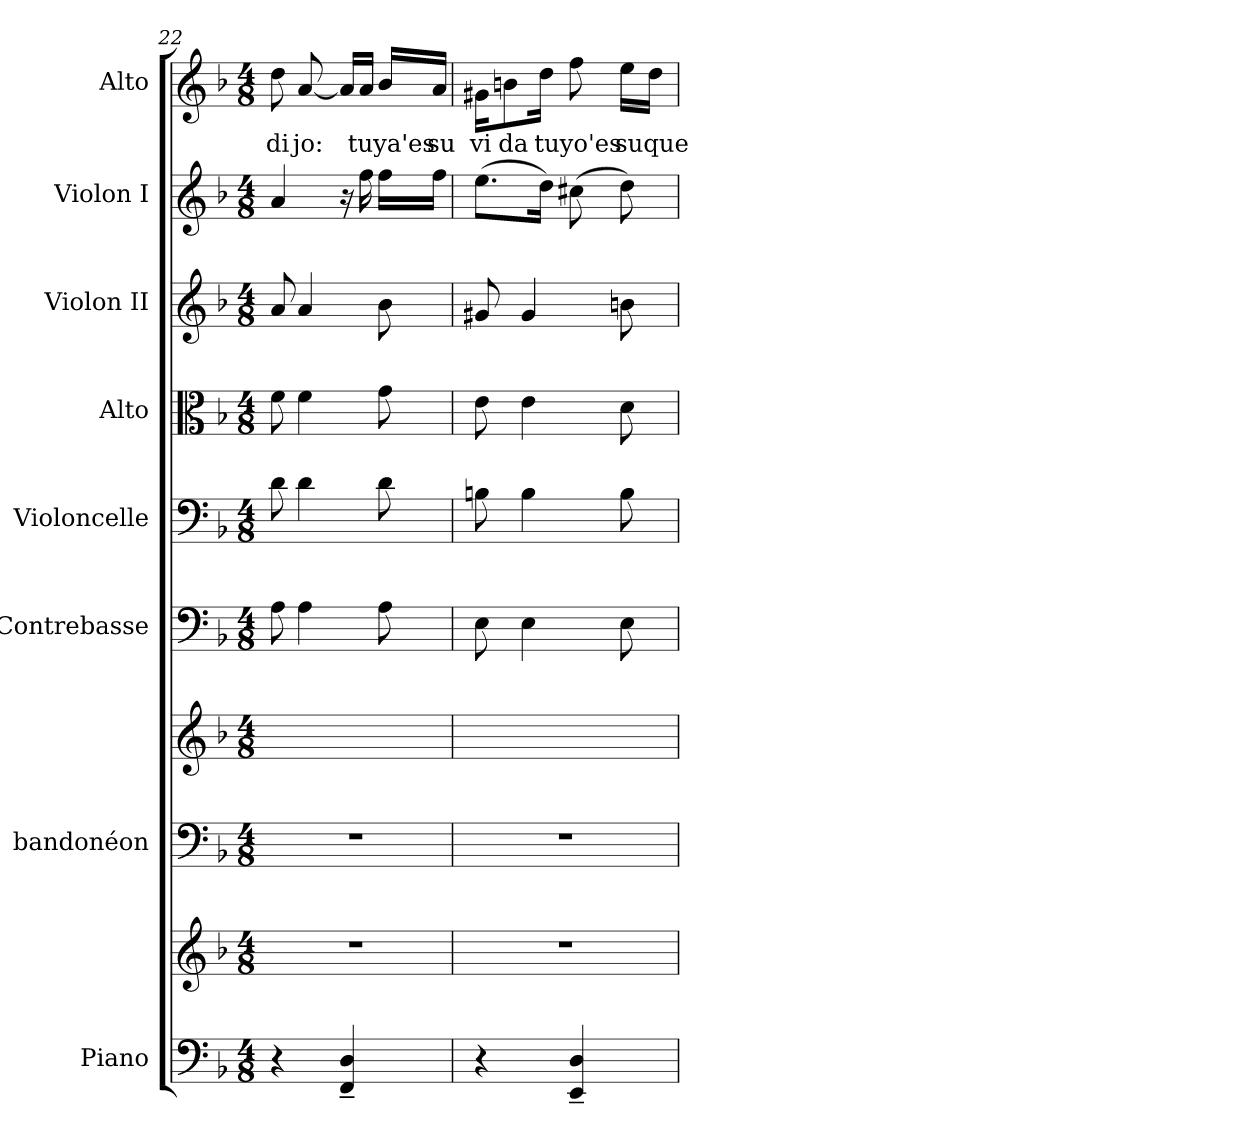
**kern	**kern	**kern	**kern	**kern	**kern	**kern	**kern	**kern	**kern	**text
*part8	*part8	*part7	*part7	*part6	*part5	*part4	*part3	*part2	*part1	*part1
*staff10	*staff9	*staff8	*staff7	*staff6	*staff5	*staff4	*staff3	*staff2	*staff1	*staff1
*I"Piano	*	*I"bandonéon	*	*I"Contrebasse	*I"Violoncelle	*I"Alto	*I"Violon II	*I"Violon I	*I"Alto	*
*I'Pno. 2	*	*I'bando.	*	*I'Cb.	*I'Vc.	*I'A	*I'Vln. II	*I'Vln. I	*I'A	*
*clefF4	*clefG2	*clefF4	*clefG2	*clefF4	*clefF4	*clefC3	*clefG2	*clefG2	*clefG2	*
*	*	*	*	*ITrd7c12	*	*	*	*	*	*
*k[b-]	*k[b-]	*k[b-]	*k[b-]	*k[b-]	*k[b-]	*k[b-]	*k[b-]	*k[b-]	*k[b-]	*
*d:	*d:	*d:	*d:	*d:	*d:	*d:	*d:	*d:	*d:	*
*M4/8	*M4/8	*M4/8	*M4/8	*M4/8	*M4/8	*M4/8	*M4/8	*M4/8	*M4/8	*
=22	=22	=22	=22	=22	=22	=22	=22	=22	=22	=22
!	!	!	!	!	!	!	!	!	!	!LO:LY:b
4r	2r	2r	2f/yy	8AA\	8d\	8f\	8a/	4a/	8dd\	di
!	!	!	!	!	!	!	!	!	!	!LO:LY:b
.	.	.	.	4AA\	4d\	4f\	4a/	.	[8a/	jo:
4FF/~< 4D/~<	.	.	.	.	.	.	.	16r	16a/LL]	.
!	!	!	!	!	!	!	!	!	!	!LO:LY:b
.	.	.	.	.	.	.	.	16ff\	16a/JJ	tu
!	!	!	!	!	!	!	!	!	!	!LO:LY:b
.	.	.	.	8AA\	8d\	8g\	8b-\	16ff\LL	16b-/LL	ya'es
!	!	!	!	!	!	!	!	!	!	!LO:LY:b
.	.	.	.	.	.	.	.	16ff\JJ	16a/JJ	su
=23	=23	=23	=23	=23	=23	=23	=23	=23	=23	=23
!	!	!	!	!	!	!	!	!	!	!LO:LY:b
4r	2r	2r	2e/yy	8EE\	8Bn\	8e\	8g#X/	(>8.ee\L	16g#X\KL	vi
!	!	!	!	!	!	!	!	!	!	!LO:LY:b
.	.	.	.	.	.	.	.	.	8bn\	da
.	.	.	.	4EE\	4B\	4e\	4g#/	.	.	.
!	!	!	!	!	!	!	!	!	!	!LO:LY:b
.	.	.	.	.	.	.	.	16dd\Jk)	16dd\Jk	tu
!	!	!	!	!	!	!	!	!	!	!LO:LY:b
4EE/~< 4D/~<	.	.	.	.	.	.	.	(>8cc#X\	8ff\	yo'es
!	!	!	!	!	!	!	!	!	!	!LO:LY:b
.	.	.	.	8EE\	8B\	8d\	8bn\	8dd\)	16ee\LL	su
!	!	!	!	!	!	!	!	!	!	!LO:LY:b
.	.	.	.	.	.	.	.	.	16dd\JJ	que
=	=	=	=	=	=	=	=	=	=	=
*-	*-	*-	*-	*-	*-	*-	*-	*-	*-	*-
